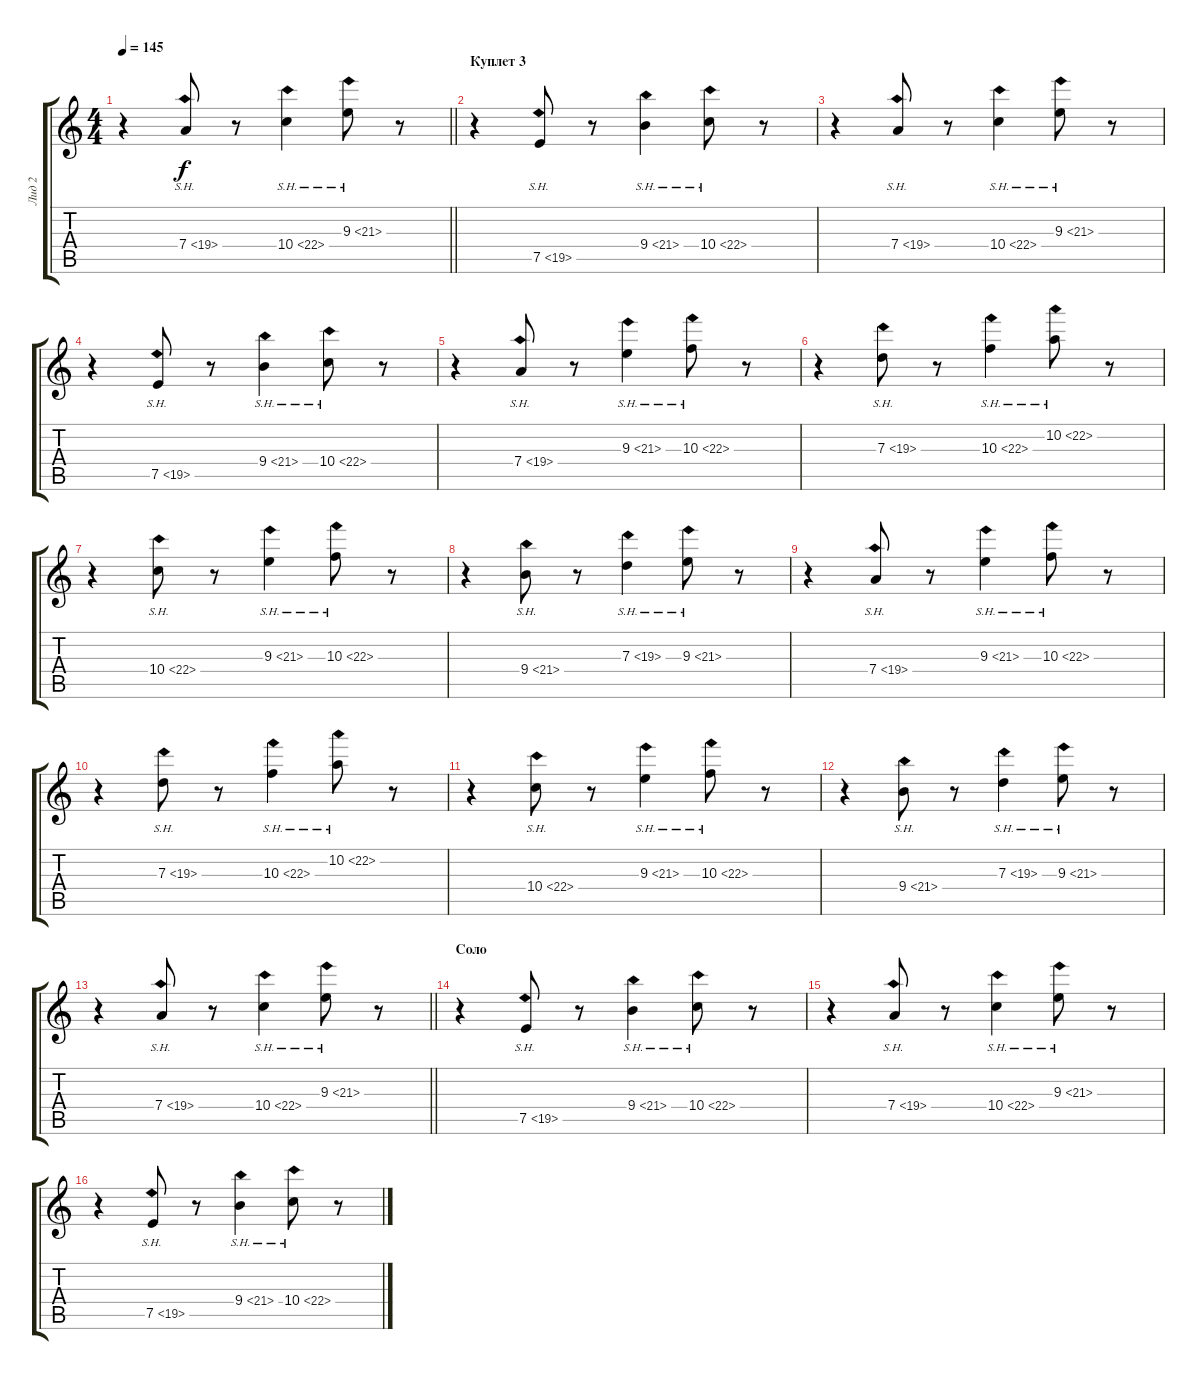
\track ("Лид 2" "Лид 2") {instrument distortionguitar}
\staff {score tabs}
\tuning (E4 B3 G3 D3 A2 E2) {hide}
\ts (4 4)
\tempo 145
\clef g2
\barLineRight lightlight
\ks c
r.4{dy f} 7.4{sh 12}.8 r.8 10.4{sh 12}.4 9.3{sh 12}.8 r.8 |
\section ("" "Куплет 3")
r.4 7.5{sh 12}.8 r.8 9.4{sh 12}.4 10.4{sh 12}.8 r.8 |
r.4 7.4{sh 12}.8 r.8 10.4{sh 12}.4 9.3{sh 12}.8 r.8 |
r.4 7.5{sh 12}.8 r.8 9.4{sh 12}.4 10.4{sh 12}.8 r.8 |
r.4 7.4{sh 12}.8 r.8 9.3{sh 12}.4 10.3{sh 12}.8 r.8 |
r.4 7.3{sh 12}.8 r.8 10.3{sh 12}.4 10.2{sh 12}.8 r.8 |
r.4 10.4{sh 12}.8 r.8 9.3{sh 12}.4 10.3{sh 12}.8 r.8 |
r.4 9.4{sh 12}.8 r.8 7.3{sh 12}.4 9.3{sh 12}.8 r.8 |
r.4 7.4{sh 12}.8 r.8 9.3{sh 12}.4 10.3{sh 12}.8 r.8 |
r.4 7.3{sh 12}.8 r.8 10.3{sh 12}.4 10.2{sh 12}.8 r.8 |
r.4 10.4{sh 12}.8 r.8 9.3{sh 12}.4 10.3{sh 12}.8 r.8 |
r.4 9.4{sh 12}.8 r.8 7.3{sh 12}.4 9.3{sh 12}.8 r.8 |
\barLineRight lightlight
r.4 7.4{sh 12}.8 r.8 10.4{sh 12}.4 9.3{sh 12}.8 r.8 |
\section ("" "Соло")
r.4 7.5{sh 12}.8 r.8 9.4{sh 12}.4 10.4{sh 12}.8 r.8 |
r.4 7.4{sh 12}.8 r.8 10.4{sh 12}.4 9.3{sh 12}.8 r.8 |
r.4 7.5{sh 12}.8 r.8 9.4{sh 12}.4 10.4{sh 12}.8 r.8
